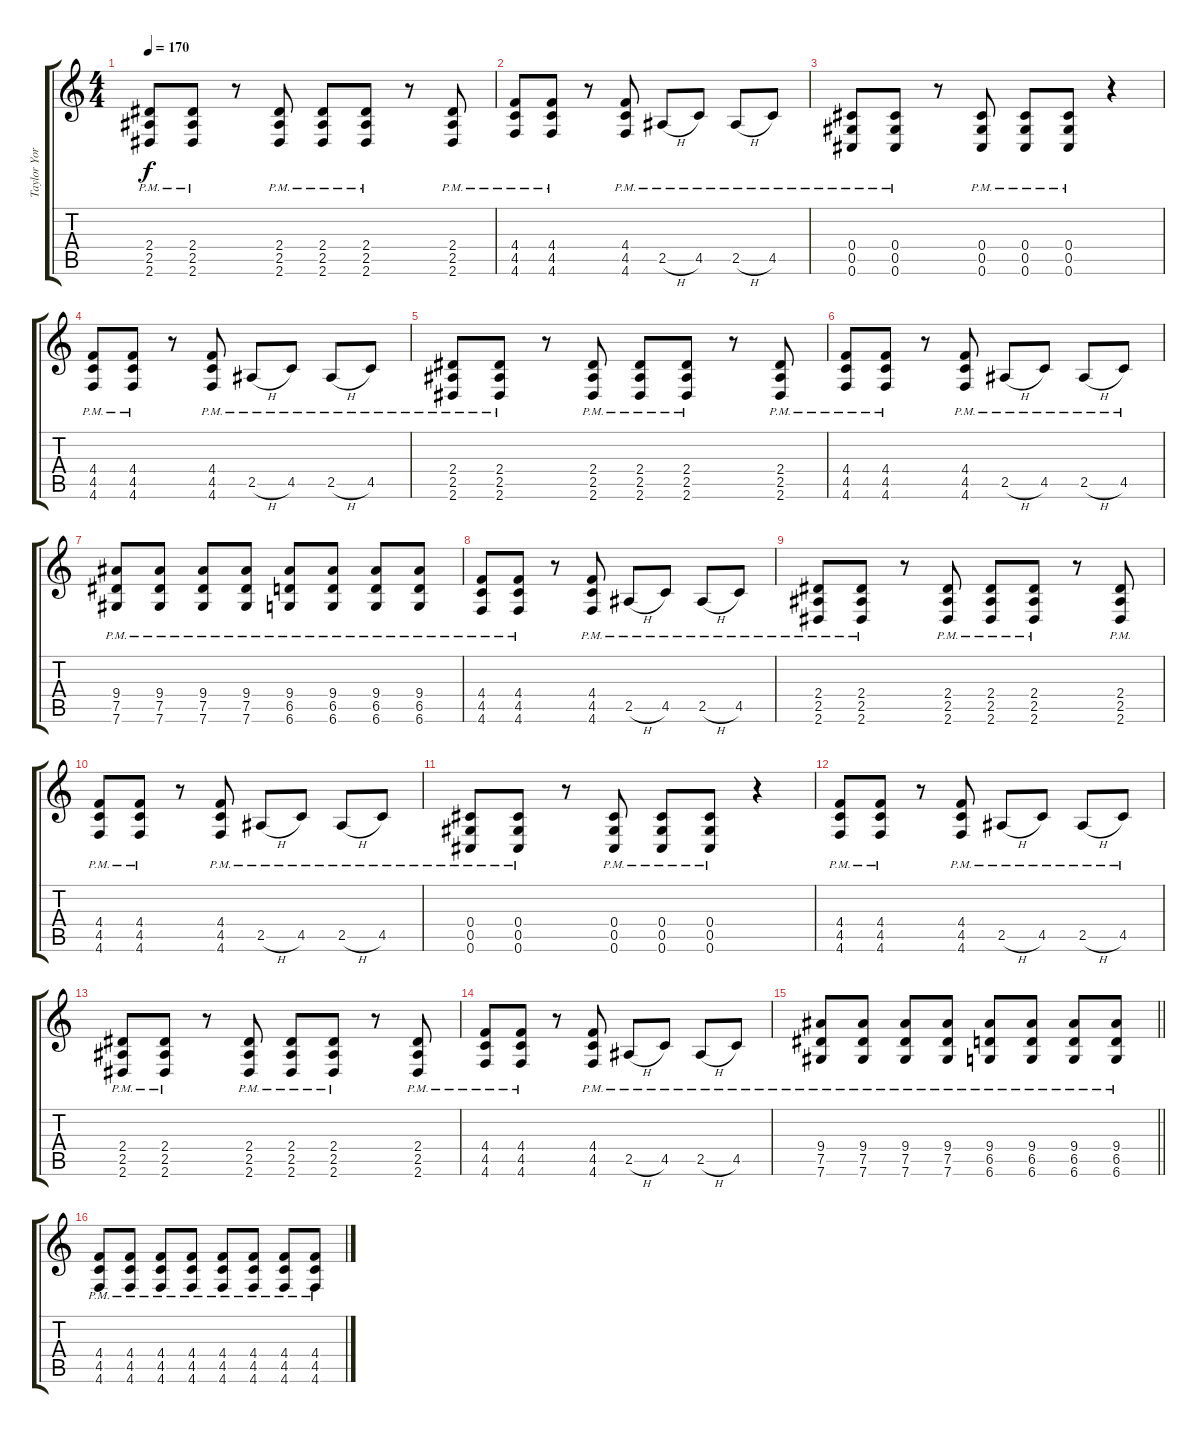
\track ("Taylor York (Rhythm Guitar)" "Taylor Yor") {instrument overdrivenguitar}
\staff {score tabs}
\tuning (Eb4 Bb3 Gb3 Db3 Ab2 Db2) {hide}
\ts (4 4)
\tempo 170
\clef g2
\ks c
(2.4{pm} 2.5{pm} 2.6{pm}).8{dy f} (2.4{pm} 2.5{pm} 2.6{pm}).8 r.8 (2.4{pm} 2.5{pm} 2.6{pm}).8 (2.4{pm} 2.5{pm} 2.6{pm}).8 (2.4{pm} 2.5{pm} 2.6{pm}).8 r.8 (2.4{pm} 2.5{pm} 2.6{pm}).8 |
(4.4{pm} 4.5{pm} 4.6{pm}).8 (4.4{pm} 4.5{pm} 4.6{pm}).8 r.8 (4.4{pm} 4.5{pm} 4.6{pm}).8 2.5{h pm}.8 4.5{pm}.8 2.5{h pm}.8 4.5{pm}.8 |
(0.4{pm} 0.5{pm} 0.6{pm}).8 (0.4{pm} 0.5{pm} 0.6{pm}).8 r.8 (0.4{pm} 0.5{pm} 0.6{pm}).8 (0.4{pm} 0.5{pm} 0.6{pm}).8 (0.4{pm} 0.5{pm} 0.6{pm}).8 r.4 |
(4.4{pm} 4.5{pm} 4.6{pm}).8 (4.4{pm} 4.5{pm} 4.6{pm}).8 r.8 (4.4{pm} 4.5{pm} 4.6{pm}).8 2.5{h pm}.8 4.5{pm}.8 2.5{h pm}.8 4.5{pm}.8 |
(2.4{pm} 2.5{pm} 2.6{pm}).8 (2.4{pm} 2.5{pm} 2.6{pm}).8 r.8 (2.4{pm} 2.5{pm} 2.6{pm}).8 (2.4{pm} 2.5{pm} 2.6{pm}).8 (2.4{pm} 2.5{pm} 2.6{pm}).8 r.8 (2.4{pm} 2.5{pm} 2.6{pm}).8 |
(4.4{pm} 4.5{pm} 4.6{pm}).8 (4.4{pm} 4.5{pm} 4.6{pm}).8 r.8 (4.4{pm} 4.5{pm} 4.6{pm}).8 2.5{h pm}.8 4.5{pm}.8 2.5{h pm}.8 4.5{pm}.8 |
(9.4{pm} 7.5{pm} 7.6{pm}).8 (9.4{pm} 7.5{pm} 7.6{pm}).8 (9.4{pm} 7.5{pm} 7.6{pm}).8 (9.4{pm} 7.5{pm} 7.6{pm}).8 (9.4{pm} 6.5{pm} 6.6{pm}).8 (9.4{pm} 6.5{pm} 6.6{pm}).8 (9.4{pm} 6.5{pm} 6.6{pm}).8 (9.4{pm} 6.5{pm} 6.6{pm}).8 |
(4.4{pm} 4.5{pm} 4.6{pm}).8 (4.4{pm} 4.5{pm} 4.6{pm}).8 r.8 (4.4{pm} 4.5{pm} 4.6{pm}).8 2.5{h pm}.8 4.5{pm}.8 2.5{h pm}.8 4.5{pm}.8 |
(2.4{pm} 2.5{pm} 2.6{pm}).8 (2.4{pm} 2.5{pm} 2.6{pm}).8 r.8 (2.4{pm} 2.5{pm} 2.6{pm}).8 (2.4{pm} 2.5{pm} 2.6{pm}).8 (2.4{pm} 2.5{pm} 2.6{pm}).8 r.8 (2.4{pm} 2.5{pm} 2.6{pm}).8 |
(4.4{pm} 4.5{pm} 4.6{pm}).8 (4.4{pm} 4.5{pm} 4.6{pm}).8 r.8 (4.4{pm} 4.5{pm} 4.6{pm}).8 2.5{h pm}.8 4.5{pm}.8 2.5{h pm}.8 4.5{pm}.8 |
(0.4{pm} 0.5{pm} 0.6{pm}).8 (0.4{pm} 0.5{pm} 0.6{pm}).8 r.8 (0.4{pm} 0.5{pm} 0.6{pm}).8 (0.4{pm} 0.5{pm} 0.6{pm}).8 (0.4{pm} 0.5{pm} 0.6{pm}).8 r.4 |
(4.4{pm} 4.5{pm} 4.6{pm}).8 (4.4{pm} 4.5{pm} 4.6{pm}).8 r.8 (4.4{pm} 4.5{pm} 4.6{pm}).8 2.5{h pm}.8 4.5{pm}.8 2.5{h pm}.8 4.5{pm}.8 |
(2.4{pm} 2.5{pm} 2.6{pm}).8 (2.4{pm} 2.5{pm} 2.6{pm}).8 r.8 (2.4{pm} 2.5{pm} 2.6{pm}).8 (2.4{pm} 2.5{pm} 2.6{pm}).8 (2.4{pm} 2.5{pm} 2.6{pm}).8 r.8 (2.4{pm} 2.5{pm} 2.6{pm}).8 |
(4.4{pm} 4.5{pm} 4.6{pm}).8 (4.4{pm} 4.5{pm} 4.6{pm}).8 r.8 (4.4{pm} 4.5{pm} 4.6{pm}).8 2.5{h pm}.8 4.5{pm}.8 2.5{h pm}.8 4.5{pm}.8 |
\barLineRight lightlight
(9.4{pm} 7.5{pm} 7.6{pm}).8 (9.4{pm} 7.5{pm} 7.6{pm}).8 (9.4{pm} 7.5{pm} 7.6{pm}).8 (9.4{pm} 7.5{pm} 7.6{pm}).8 (9.4{pm} 6.5{pm} 6.6{pm}).8 (9.4{pm} 6.5{pm} 6.6{pm}).8 (9.4{pm} 6.5{pm} 6.6{pm}).8 (9.4{pm} 6.5{pm} 6.6{pm}).8 |
(4.4{pm} 4.5{pm} 4.6{pm}).8 (4.4{pm} 4.5{pm} 4.6{pm}).8 (4.4{pm} 4.5{pm} 4.6{pm}).8 (4.4{pm} 4.5{pm} 4.6{pm}).8 (4.4{pm} 4.5{pm} 4.6{pm}).8 (4.4{pm} 4.5{pm} 4.6{pm}).8 (4.4{pm} 4.5{pm} 4.6{pm}).8 (4.4{pm} 4.5{pm} 4.6{pm}).8
